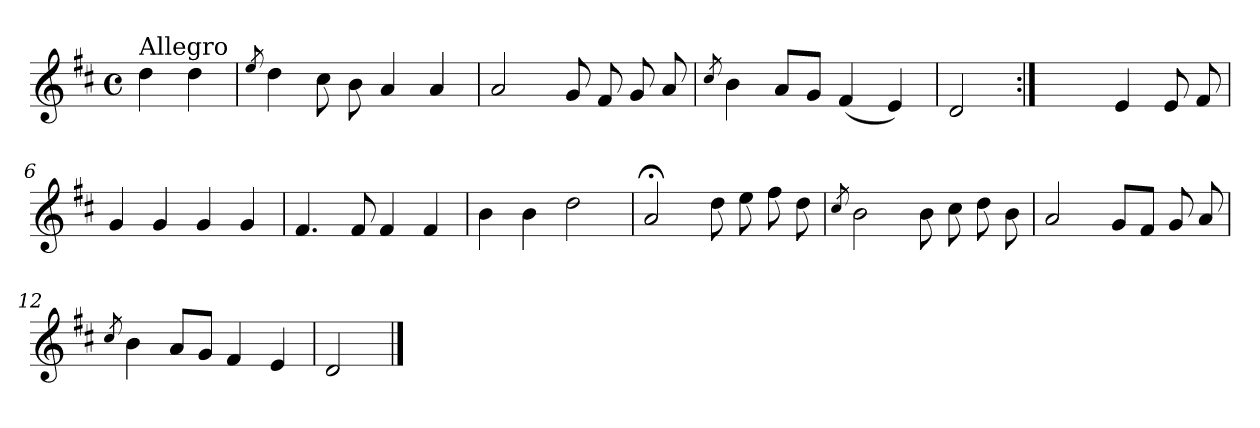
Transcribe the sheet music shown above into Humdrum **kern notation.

**kern
*part1
*staff1
*clefG2
*k[f#c#]
*D:
*M4/4
*met(c)
=
!LO:TX:a:t=Allegro
4dd\
4dd\
=1
8qee/
4dd\
8cc#\
8b\
4a/
4a/
=2
2a/
8g/
8f#/
8g/
8a/
=3
8qcc#/
4b\
8a/L
8g/J
(<4f#/
4e/)
=4
2d/
=5:|!
2ryy
4e/
8e/
8f#/
=6
4g/
4g/
4g/
4g/
=7
4.f#/
8f#/
4f#/
4f#/
=8
4b\
4b\
2dd\
=9
2a;</
8dd\
8ee\
8ff#\
8dd\
=10
8qcc#/
2b\
8b\
8cc#\
8dd\
8b\
!!LO:LB:g=z
=11
2a/
8g/L
8f#/J
8g/
8a/
=12
8qcc#/
4b\
8a/L
8g/J
4f#/
4e/
=13
2d/
==
*-
